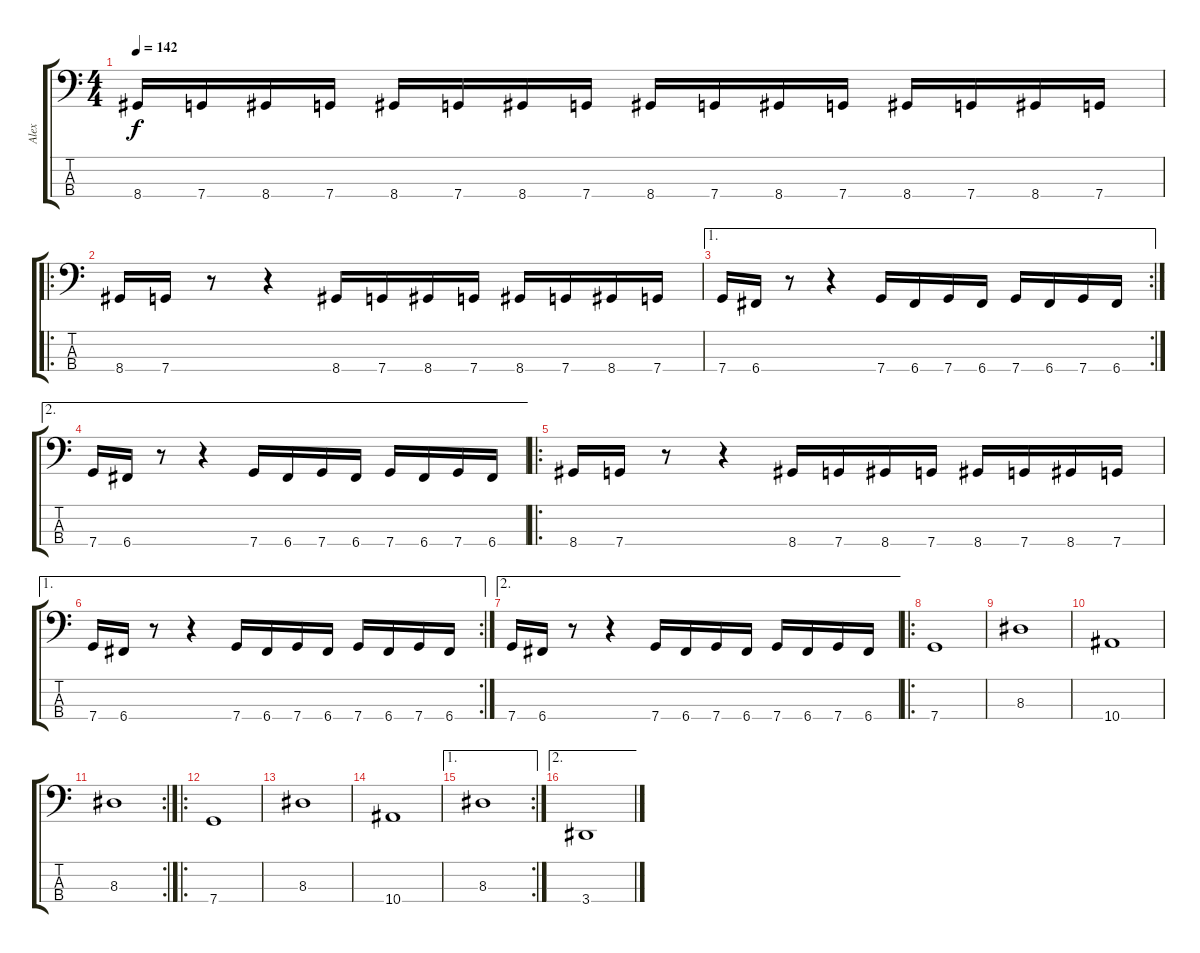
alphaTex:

\track ("Alex" "Alex") {instrument electricbassfinger}
\staff {score tabs}
\tuning (F2 C2 G1 C1) {hide}
\ts (4 4)
\tempo 142
\clef f4
\ks c
8.4.16{dy f} 7.4.16 8.4.16 7.4.16 8.4.16 7.4.16 8.4.16 7.4.16 8.4.16 7.4.16 8.4.16 7.4.16 8.4.16 7.4.16 8.4.16 7.4.16 |
\ro
8.4.16 7.4.16 r.8 r.4 8.4.16 7.4.16 8.4.16 7.4.16 8.4.16 7.4.16 8.4.16 7.4.16 |
\ae 1
\rc 2
7.4.16 6.4.16 r.8 r.4 7.4.16 6.4.16 7.4.16 6.4.16 7.4.16 6.4.16 7.4.16 6.4.16 |
\ae 2
7.4.16 6.4.16 r.8 r.4 7.4.16 6.4.16 7.4.16 6.4.16 7.4.16 6.4.16 7.4.16 6.4.16 |
\ro
8.4.16 7.4.16 r.8 r.4 8.4.16 7.4.16 8.4.16 7.4.16 8.4.16 7.4.16 8.4.16 7.4.16 |
\ae 1
\rc 2
7.4.16 6.4.16 r.8 r.4 7.4.16 6.4.16 7.4.16 6.4.16 7.4.16 6.4.16 7.4.16 6.4.16 |
\ae 2
7.4.16 6.4.16 r.8 r.4 7.4.16 6.4.16 7.4.16 6.4.16 7.4.16 6.4.16 7.4.16 6.4.16 |
\ro
7.4.1 |
8.3.1 |
10.4.1 |
\rc 2
8.3.1 |
\ro
7.4.1 |
8.3.1 |
10.4.1 |
\ae 1
\rc 2
8.3.1 |
\ae 2
3.4.1
